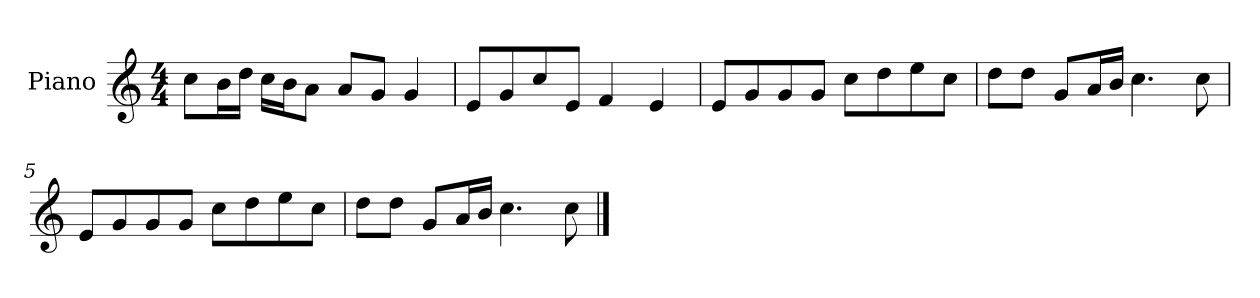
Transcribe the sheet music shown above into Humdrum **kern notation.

**kern
*part1
*staff1
*I"Piano
*I'P-no
*clefG2
*k[]
*M4/4
*MM90
=1
8cc\L
16b\L
16dd\JJ
16cc\LL
16b\J
8a\J
8a/L
8g/J
4g/
=2
8e/L
8g/
8cc/
8e/J
4f/
4e/
=3
8e/L
8g/
8g/
8g/J
8cc\L
8dd\
8ee\
8cc\J
=4
8dd\L
8dd\J
8g/L
16a/L
16b/JJ
4.cc\
8cc\
=5
8e/L
8g/
8g/
8g/J
8cc\L
8dd\
8ee\
8cc\J
!!LO:LB:g=z
=6
8dd\L
8dd\J
8g/L
16a/L
16b/JJ
4.cc\
8cc\
==
*-
